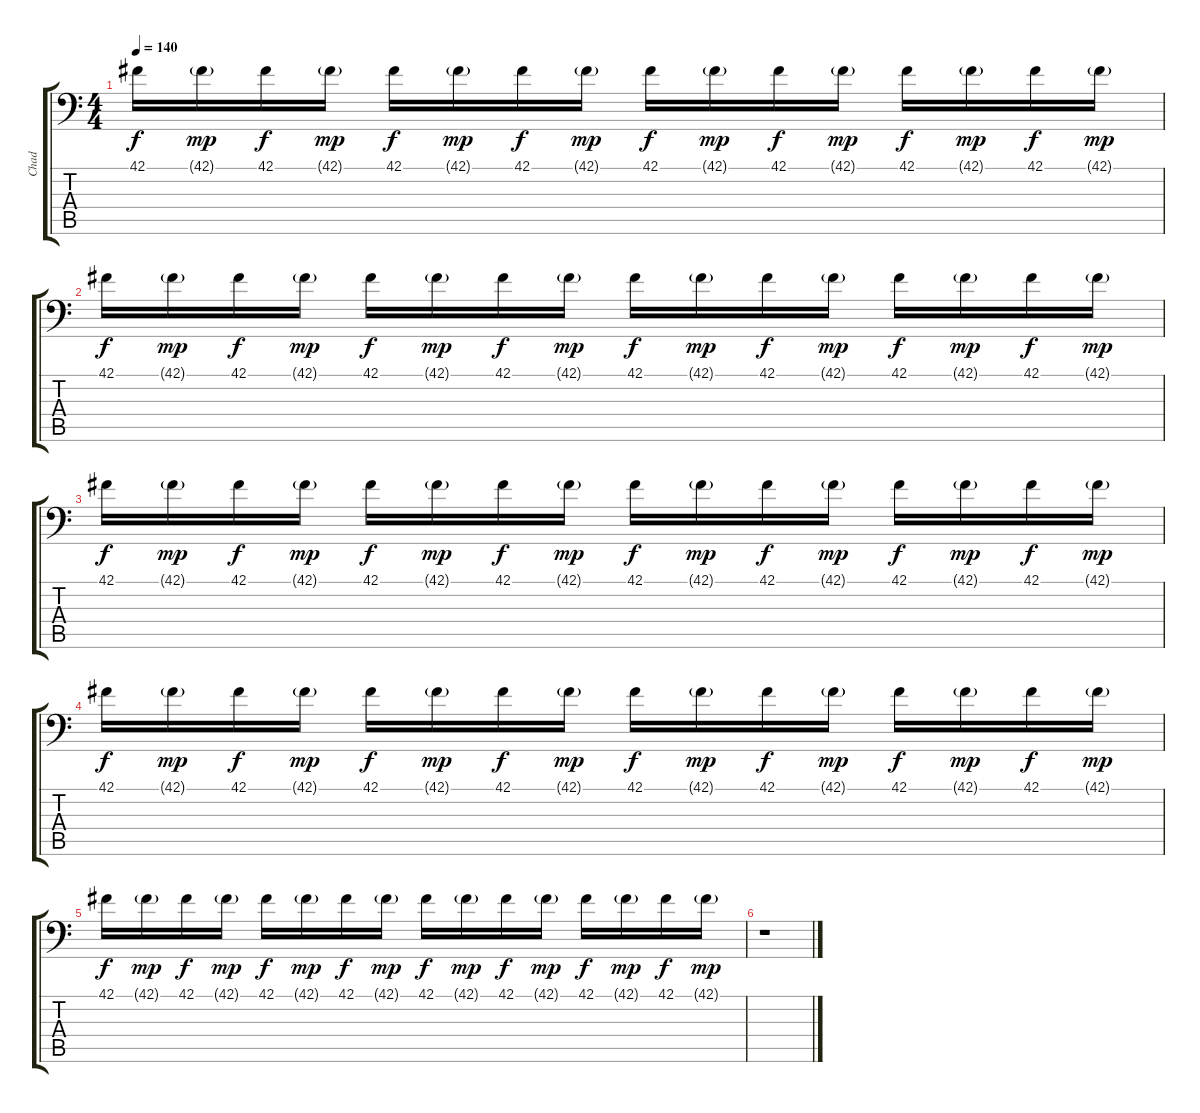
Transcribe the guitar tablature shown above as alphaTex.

\track ("Chad" "Chad") {instrument acousticgrandpiano}
\staff {score tabs}
\tuning (C-1 C-1 C-1 C-1 C-1 C-1) {hide}
\ts (4 4)
\tempo 140
\clef f4
\ks c
42.1.16{dy f} 42.1{g}.16{dy mp} 42.1.16{dy f} 42.1{g}.16{dy mp} 42.1.16{dy f} 42.1{g}.16{dy mp} 42.1.16{dy f} 42.1{g}.16{dy mp} 42.1.16{dy f} 42.1{g}.16{dy mp} 42.1.16{dy f} 42.1{g}.16{dy mp} 42.1.16{dy f} 42.1{g}.16{dy mp} 42.1.16{dy f} 42.1{g}.16{dy mp} |
42.1.16{dy f} 42.1{g}.16{dy mp} 42.1.16{dy f} 42.1{g}.16{dy mp} 42.1.16{dy f} 42.1{g}.16{dy mp} 42.1.16{dy f} 42.1{g}.16{dy mp} 42.1.16{dy f} 42.1{g}.16{dy mp} 42.1.16{dy f} 42.1{g}.16{dy mp} 42.1.16{dy f} 42.1{g}.16{dy mp} 42.1.16{dy f} 42.1{g}.16{dy mp} |
42.1.16{dy f} 42.1{g}.16{dy mp} 42.1.16{dy f} 42.1{g}.16{dy mp} 42.1.16{dy f} 42.1{g}.16{dy mp} 42.1.16{dy f} 42.1{g}.16{dy mp} 42.1.16{dy f} 42.1{g}.16{dy mp} 42.1.16{dy f} 42.1{g}.16{dy mp} 42.1.16{dy f} 42.1{g}.16{dy mp} 42.1.16{dy f} 42.1{g}.16{dy mp} |
42.1.16{dy f} 42.1{g}.16{dy mp} 42.1.16{dy f} 42.1{g}.16{dy mp} 42.1.16{dy f} 42.1{g}.16{dy mp} 42.1.16{dy f} 42.1{g}.16{dy mp} 42.1.16{dy f} 42.1{g}.16{dy mp} 42.1.16{dy f} 42.1{g}.16{dy mp} 42.1.16{dy f} 42.1{g}.16{dy mp} 42.1.16{dy f} 42.1{g}.16{dy mp} |
42.1.16{dy f} 42.1{g}.16{dy mp} 42.1.16{dy f} 42.1{g}.16{dy mp} 42.1.16{dy f} 42.1{g}.16{dy mp} 42.1.16{dy f} 42.1{g}.16{dy mp} 42.1.16{dy f} 42.1{g}.16{dy mp} 42.1.16{dy f} 42.1{g}.16{dy mp} 42.1.16{dy f} 42.1{g}.16{dy mp} 42.1.16{dy f} 42.1{g}.16{dy mp} |
r.1
